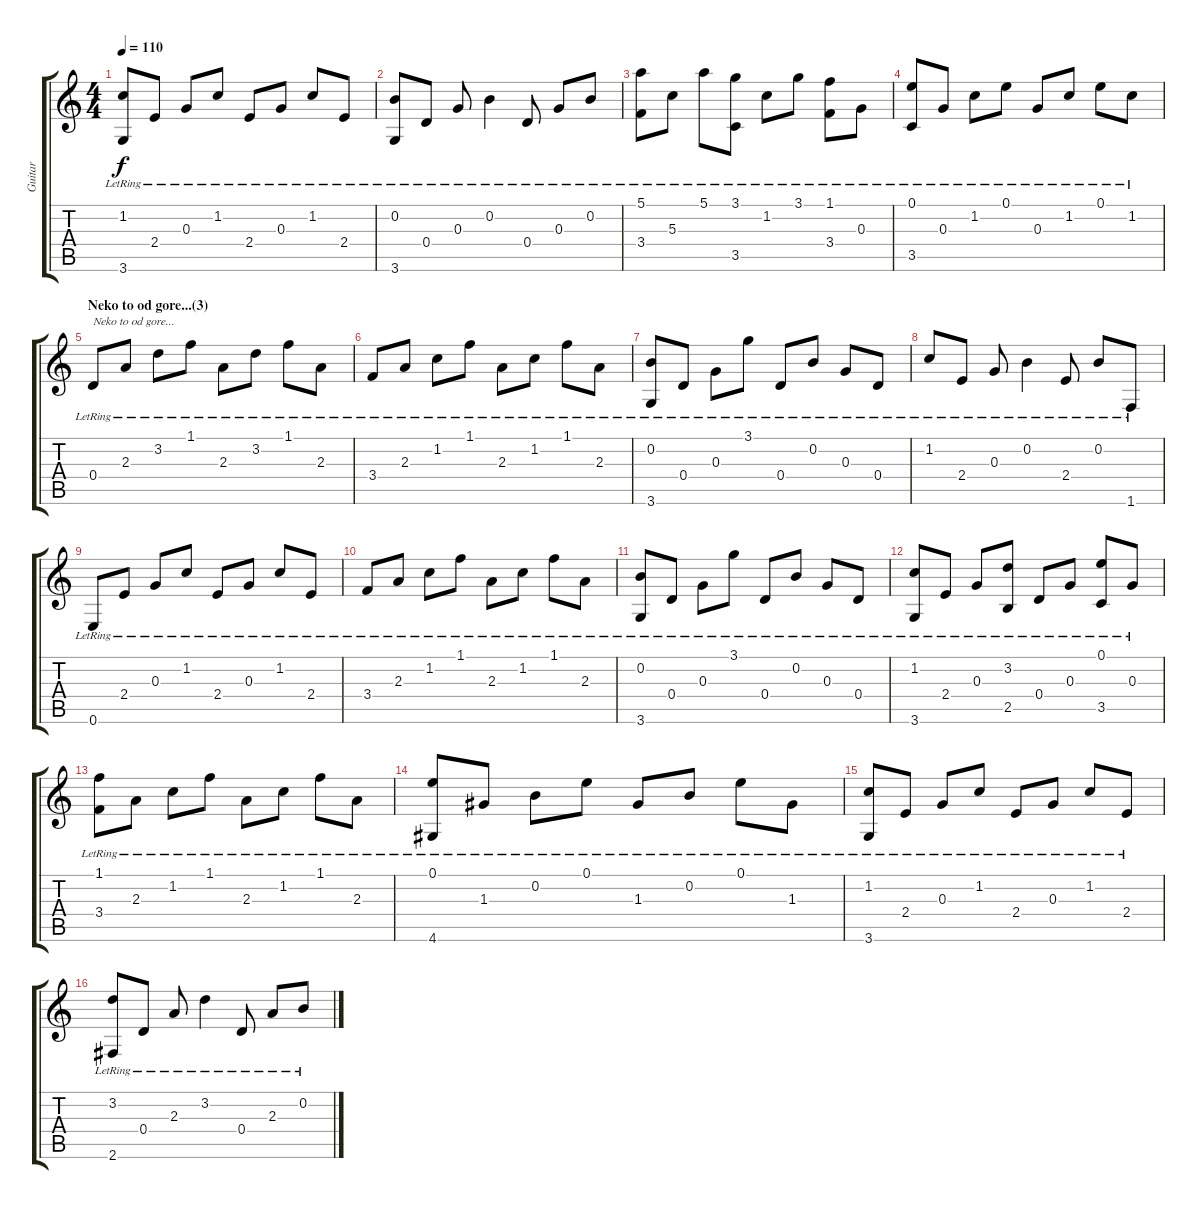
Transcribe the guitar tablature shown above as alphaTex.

\track ("Guitar" "Guitar") {instrument acousticguitarsteel}
\staff {score tabs}
\tuning (E4 B3 G3 D3 A2 E2) {hide}
\ts (4 4)
\tempo 110
\clef g2
\ks c
(1.2{lr} 3.6{lr}).8{dy f} 2.4{lr}.8 0.3{lr}.8 1.2{lr}.8 2.4{lr}.8 0.3{lr}.8 1.2{lr}.8 2.4{lr}.8 |
(0.2{lr} 3.6{lr}).8 0.4{lr}.8 0.3{lr}.8 0.2{lr}.4 0.4{lr}.8 0.3{lr}.8 0.2{lr}.8 |
(5.1{lr} 3.4{lr}).8 5.3{lr}.8 5.1{lr}.8 (3.1{lr} 3.5{lr}).8 1.2{lr}.8 3.1{lr}.8 (1.1{lr} 3.4{lr}).8 0.3{lr}.8 |
(0.1{lr} 3.5{lr}).8 0.3{lr}.8 1.2{lr}.8 0.1{lr}.8 0.3{lr}.8 1.2{lr}.8 0.1{lr}.8 1.2{lr}.8 |
\section ("" "Neko to od gore...(3)")
0.4{lr}.8{txt "Neko to od gore..."} 2.3{lr}.8 3.2{lr}.8 1.1{lr}.8 2.3{lr}.8 3.2{lr}.8 1.1{lr}.8 2.3{lr}.8 |
3.4{lr}.8 2.3{lr}.8 1.2{lr}.8 1.1{lr}.8 2.3{lr}.8 1.2{lr}.8 1.1{lr}.8 2.3{lr}.8 |
(0.2{lr} 3.6{lr}).8 0.4{lr}.8 0.3{lr}.8 3.1{lr}.8 0.4{lr}.8 0.2{lr}.8 0.3{lr}.8 0.4{lr}.8 |
1.2{lr}.8 2.4{lr}.8 0.3{lr}.8 0.2{lr}.4 2.4{lr}.8 0.2{lr}.8 1.6{lr}.8 |
0.6{lr}.8 2.4{lr}.8 0.3{lr}.8 1.2{lr}.8 2.4{lr}.8 0.3{lr}.8 1.2{lr}.8 2.4{lr}.8 |
3.4{lr}.8 2.3{lr}.8 1.2{lr}.8 1.1{lr}.8 2.3{lr}.8 1.2{lr}.8 1.1{lr}.8 2.3{lr}.8 |
(0.2{lr} 3.6{lr}).8 0.4{lr}.8 0.3{lr}.8 3.1{lr}.8 0.4{lr}.8 0.2{lr}.8 0.3{lr}.8 0.4{lr}.8 |
(1.2{lr} 3.6{lr}).8 2.4{lr}.8 0.3{lr}.8 (3.2{lr} 2.5{lr}).8 0.4{lr}.8 0.3{lr}.8 (0.1{lr} 3.5{lr}).8 0.3{lr}.8 |
(1.1{lr} 3.4{lr}).8 2.3{lr}.8 1.2{lr}.8 1.1{lr}.8 2.3{lr}.8 1.2{lr}.8 1.1{lr}.8 2.3{lr}.8 |
(0.1{lr} 4.6{lr}).8 1.3{lr}.8 0.2{lr}.8 0.1{lr}.8 1.3{lr}.8 0.2{lr}.8 0.1{lr}.8 1.3{lr}.8 |
(1.2{lr} 3.6{lr}).8 2.4{lr}.8 0.3{lr}.8 1.2{lr}.8 2.4{lr}.8 0.3{lr}.8 1.2{lr}.8 2.4{lr}.8 |
(3.2{lr} 2.6{lr}).8 0.4{lr}.8 2.3{lr}.8 3.2{lr}.4 0.4{lr}.8 2.3{lr}.8 0.2{lr}.8
